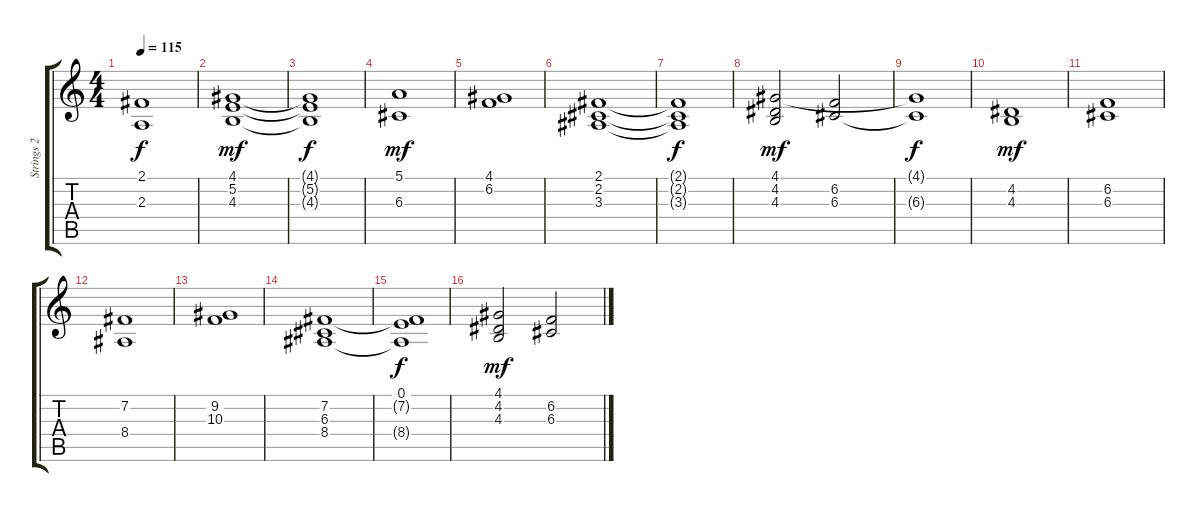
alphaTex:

\track ("Strings 2" "Strings 2") {instrument stringensemble2}
\staff {score tabs}
\tuning (E4 B3 G3 D3 A2 E2) {hide}
\ts (4 4)
\tempo 115
\clef g2
\ks c
(2.1{t} 2.3{t}).1{dy f} |
(4.1 5.2 4.3).1{dy mf} |
(4.1{t} 5.2{t} 4.3{t}).1{dy f} |
(5.1 6.3).1{dy mf} |
(4.1 6.2).1 |
(2.1 2.2 3.3).1 |
(2.1{t} 2.2{t} 3.3{t}).1{dy f} |
(4.1 4.2 4.3).2{dy mf} (6.2 6.3).2 |
(4.1{t} 6.3{t}).1{dy f} |
(4.2 4.3).1{dy mf} |
(6.2 6.3).1 |
(7.2 8.4).1 |
(9.2 10.3).1 |
(7.2 6.3 8.4).1 |
(0.1 7.2{t} 8.4{t}).1{dy f} |
(4.1 4.2 4.3).2{dy mf} (6.2 6.3).2
